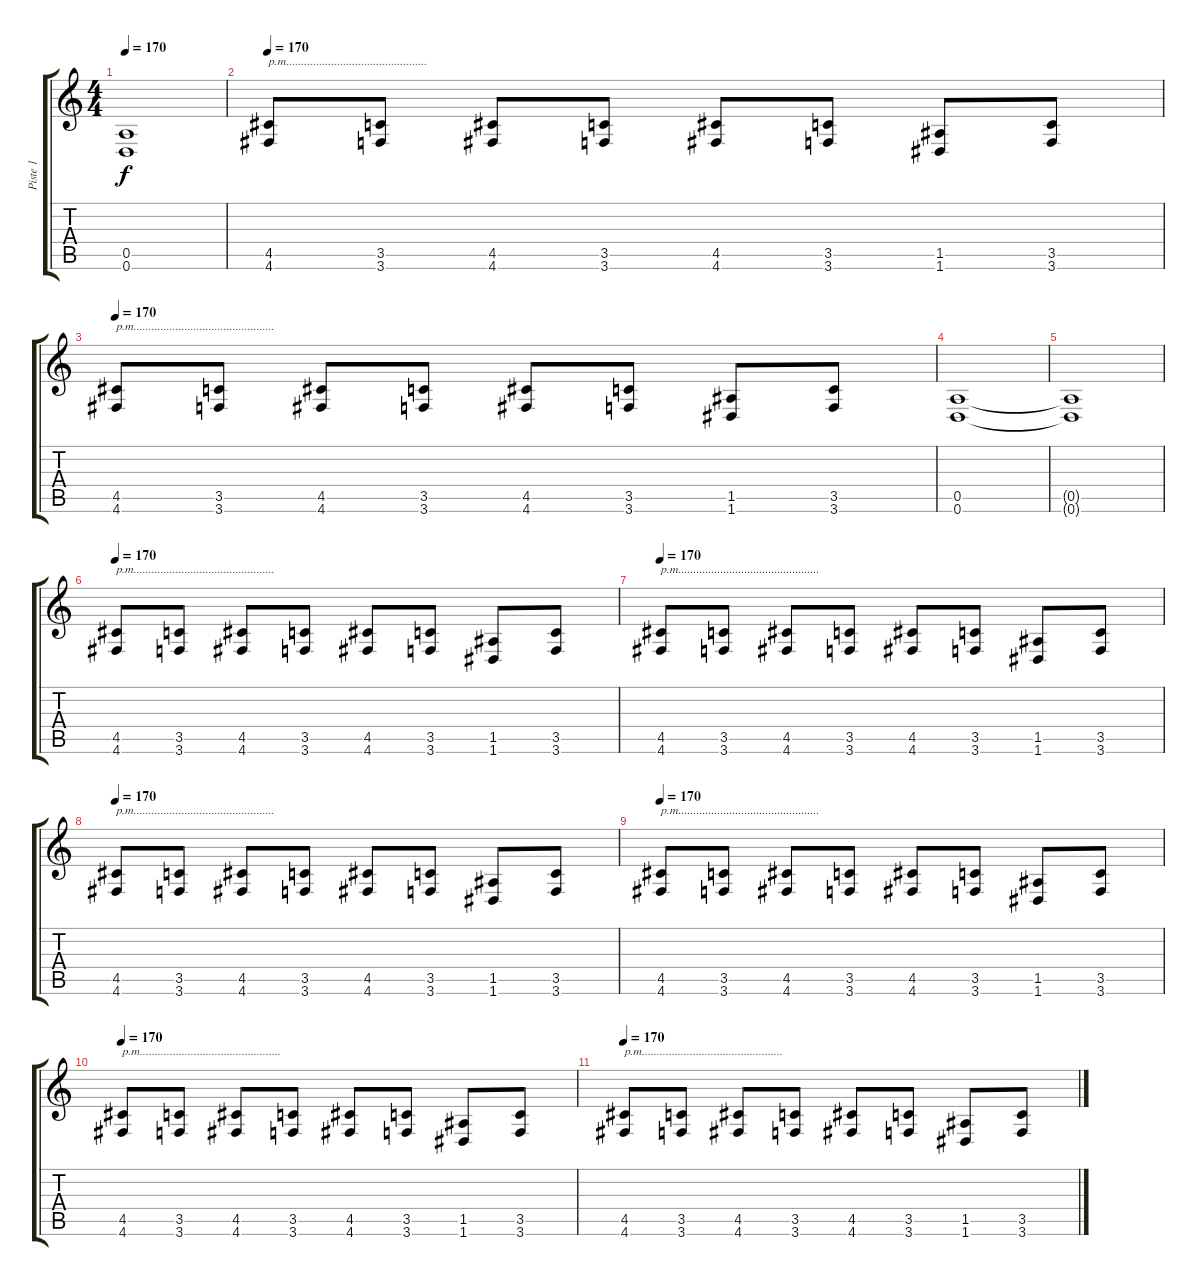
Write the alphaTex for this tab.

\track ("Piste 1" "Piste 1") {instrument distortionguitar}
\staff {score tabs}
\tuning (E4 B3 G3 D3 A2 D2) {hide}
\ts (4 4)
\tempo 170
\clef g2
\ks c
(0.5{t} 0.6{t}).1{dy f} |
\tempo 170
(4.5 4.6).8{txt "p.m..............................................."} (3.5 3.6).8 (4.5 4.6).8 (3.5 3.6).8 (4.5 4.6).8 (3.5 3.6).8 (1.5 1.6).8 (3.5 3.6).8 |
\tempo 170
(4.5 4.6).8{txt "p.m..............................................."} (3.5 3.6).8 (4.5 4.6).8 (3.5 3.6).8 (4.5 4.6).8 (3.5 3.6).8 (1.5 1.6).8 (3.5 3.6).8 |
(0.5 0.6).1 |
(0.5{t} 0.6{t}).1 |
\tempo 170
(4.5 4.6).8{txt "p.m..............................................."} (3.5 3.6).8 (4.5 4.6).8 (3.5 3.6).8 (4.5 4.6).8 (3.5 3.6).8 (1.5 1.6).8 (3.5 3.6).8 |
\tempo 170
(4.5 4.6).8{txt "p.m..............................................."} (3.5 3.6).8 (4.5 4.6).8 (3.5 3.6).8 (4.5 4.6).8 (3.5 3.6).8 (1.5 1.6).8 (3.5 3.6).8 |
\tempo 170
(4.5 4.6).8{txt "p.m..............................................."} (3.5 3.6).8 (4.5 4.6).8 (3.5 3.6).8 (4.5 4.6).8 (3.5 3.6).8 (1.5 1.6).8 (3.5 3.6).8 |
\tempo 170
(4.5 4.6).8{txt "p.m..............................................."} (3.5 3.6).8 (4.5 4.6).8 (3.5 3.6).8 (4.5 4.6).8 (3.5 3.6).8 (1.5 1.6).8 (3.5 3.6).8 |
\tempo 170
(4.5 4.6).8{txt "p.m..............................................."} (3.5 3.6).8 (4.5 4.6).8 (3.5 3.6).8 (4.5 4.6).8 (3.5 3.6).8 (1.5 1.6).8 (3.5 3.6).8 |
\tempo 170
(4.5 4.6).8{txt "p.m..............................................."} (3.5 3.6).8 (4.5 4.6).8 (3.5 3.6).8 (4.5 4.6).8 (3.5 3.6).8 (1.5 1.6).8 (3.5 3.6).8
